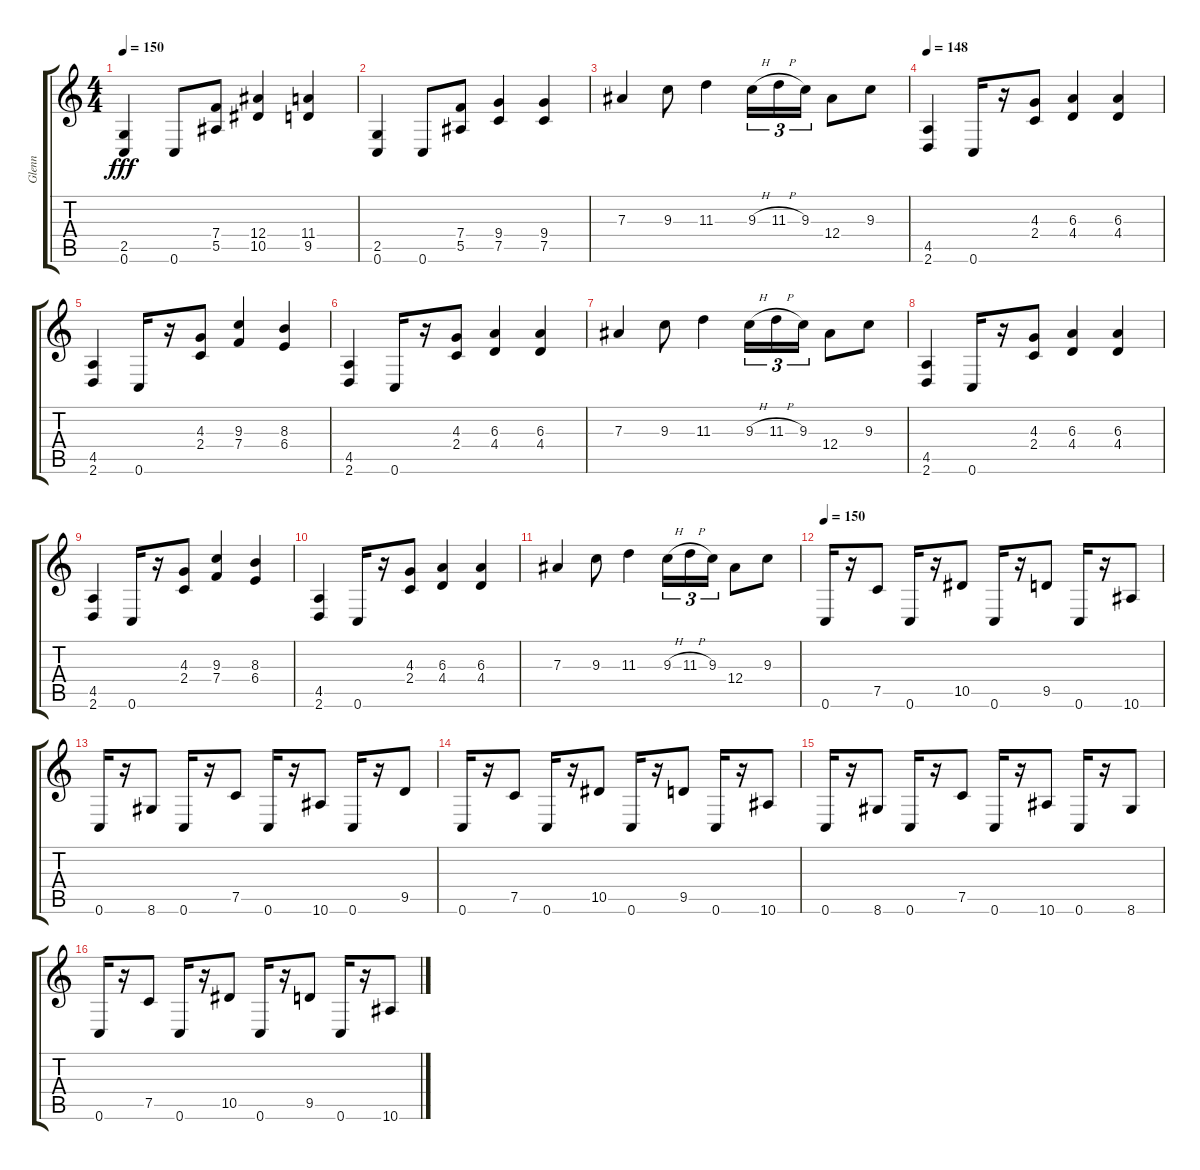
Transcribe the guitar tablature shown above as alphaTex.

\track ("Glenn" "Glenn") {instrument distortionguitar}
\staff {score tabs}
\tuning (C4 G3 Eb3 Bb2 F2 C2) {hide}
\ts (4 4)
\tempo 150
\clef g2
\ks c
(2.5 0.6).4{dy fff} 0.6.8 (7.4 5.5).8 (12.4 10.5).4 (11.4 9.5).4 |
(2.5 0.6).4 0.6.8 (7.4 5.5).8 (9.4 7.5).4 (9.4 7.5).4 |
7.3.4 9.3.8 11.3.4 9.3{h}.16{tu (3 2)} 11.3{h}.16{tu (3 2)} 9.3.16{tu (3 2)} 12.4.8 9.3.8 |
\tempo 148
(4.5 2.6).4 0.6.16 r.16 (4.3 2.4).8 (6.3 4.4).4 (6.3 4.4).4 |
(4.5 2.6).4 0.6.16 r.16 (4.3 2.4).8 (9.3 7.4).4 (8.3 6.4).4 |
(4.5 2.6).4 0.6.16 r.16 (4.3 2.4).8 (6.3 4.4).4 (6.3 4.4).4 |
7.3.4 9.3.8 11.3.4 9.3{h}.16{tu (3 2)} 11.3{h}.16{tu (3 2)} 9.3.16{tu (3 2)} 12.4.8 9.3.8 |
(4.5 2.6).4 0.6.16 r.16 (4.3 2.4).8 (6.3 4.4).4 (6.3 4.4).4 |
(4.5 2.6).4 0.6.16 r.16 (4.3 2.4).8 (9.3 7.4).4 (8.3 6.4).4 |
(4.5 2.6).4 0.6.16 r.16 (4.3 2.4).8 (6.3 4.4).4 (6.3 4.4).4 |
7.3.4 9.3.8 11.3.4 9.3{h}.16{tu (3 2)} 11.3{h}.16{tu (3 2)} 9.3.16{tu (3 2)} 12.4.8 9.3.8 |
\tempo 150
0.6.16 r.16 7.5.8 0.6.16 r.16 10.5.8 0.6.16 r.16 9.5.8 0.6.16 r.16 10.6.8 |
0.6.16 r.16 8.6.8 0.6.16 r.16 7.5.8 0.6.16 r.16 10.6.8 0.6.16 r.16 9.5.8 |
0.6.16 r.16 7.5.8 0.6.16 r.16 10.5.8 0.6.16 r.16 9.5.8 0.6.16 r.16 10.6.8 |
0.6.16 r.16 8.6.8 0.6.16 r.16 7.5.8 0.6.16 r.16 10.6.8 0.6.16 r.16 8.6.8 |
0.6.16 r.16 7.5.8 0.6.16 r.16 10.5.8 0.6.16 r.16 9.5.8 0.6.16 r.16 10.6.8
